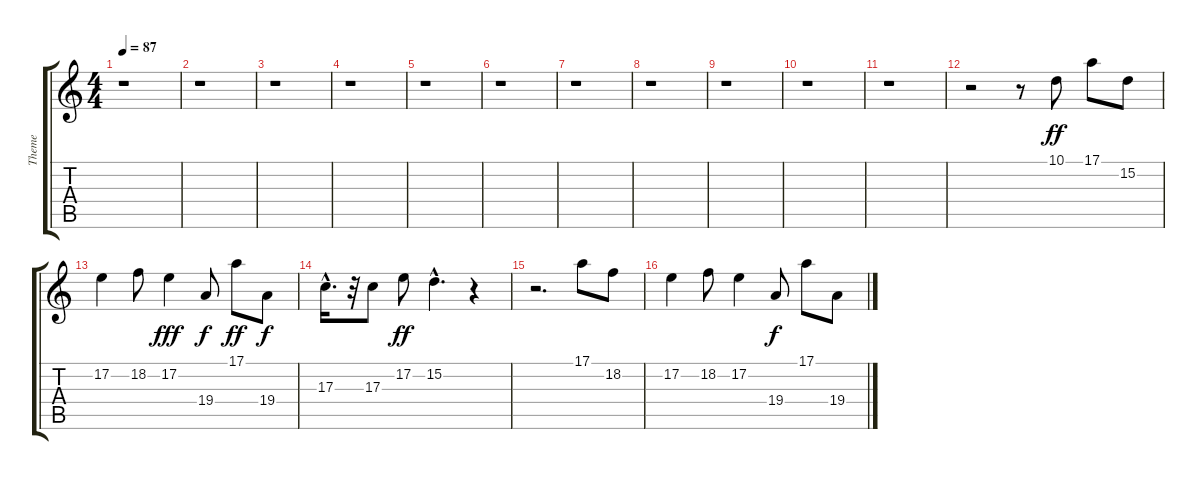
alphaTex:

\track ("Theme" "Theme") {instrument honkytonkpiano}
\staff {score tabs}
\tuning (E4 B3 G3 D3 A2 E2) {hide}
\ts (4 4)
\tempo 87
\clef g2
\ks c
r.1{dy ff} |
r.1 |
r.1 |
r.1 |
r.1 |
r.1 |
r.1 |
r.1 |
r.1 |
r.1 |
r.1 |
r.2 r.8 10.1.8 17.1.8 15.2.8 |
17.2.4 18.2.8 17.2.4{dy fff} 19.4.8{dy f} 17.1.8{dy ff} 19.4.8{dy f} |
17.3{hac}.16{d} r.32 17.3.8 17.2.8{dy ff} 15.2{hac}.4{d} r.4 |
r.2{d} 17.1.8 18.2.8 |
17.2.4 18.2.8 17.2.4 19.4.8{dy f} 17.1.8 19.4.8
